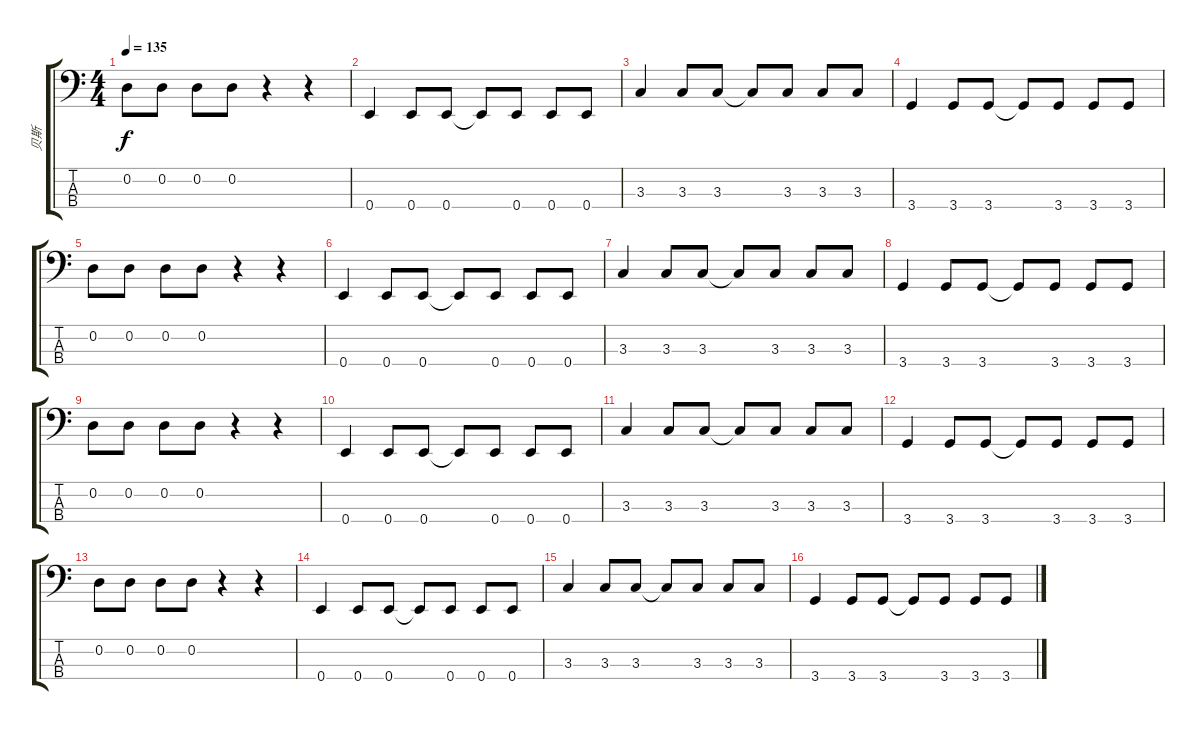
\track ("贝斯" "贝斯") {instrument electricbasspick}
\staff {score tabs}
\tuning (G2 D2 A1 E1) {hide}
\ts (4 4)
\tempo 135
\clef f4
\ks c
0.2.8{dy f} 0.2.8 0.2.8 0.2.8 r.4 r.4 |
0.4.4 0.4.8 0.4.8 0.4{t}.8 0.4.8 0.4.8 0.4.8 |
3.3.4 3.3.8 3.3.8 3.3{t}.8 3.3.8 3.3.8 3.3.8 |
3.4.4 3.4.8 3.4.8 3.4{t}.8 3.4.8 3.4.8 3.4.8 |
0.2.8 0.2.8 0.2.8 0.2.8 r.4 r.4 |
0.4.4 0.4.8 0.4.8 0.4{t}.8 0.4.8 0.4.8 0.4.8 |
3.3.4 3.3.8 3.3.8 3.3{t}.8 3.3.8 3.3.8 3.3.8 |
3.4.4 3.4.8 3.4.8 3.4{t}.8 3.4.8 3.4.8 3.4.8 |
0.2.8 0.2.8 0.2.8 0.2.8 r.4 r.4 |
0.4.4 0.4.8 0.4.8 0.4{t}.8 0.4.8 0.4.8 0.4.8 |
3.3.4 3.3.8 3.3.8 3.3{t}.8 3.3.8 3.3.8 3.3.8 |
3.4.4 3.4.8 3.4.8 3.4{t}.8 3.4.8 3.4.8 3.4.8 |
0.2.8 0.2.8 0.2.8 0.2.8 r.4 r.4 |
0.4.4 0.4.8 0.4.8 0.4{t}.8 0.4.8 0.4.8 0.4.8 |
3.3.4 3.3.8 3.3.8 3.3{t}.8 3.3.8 3.3.8 3.3.8 |
3.4.4 3.4.8 3.4.8 3.4{t}.8 3.4.8 3.4.8 3.4.8
